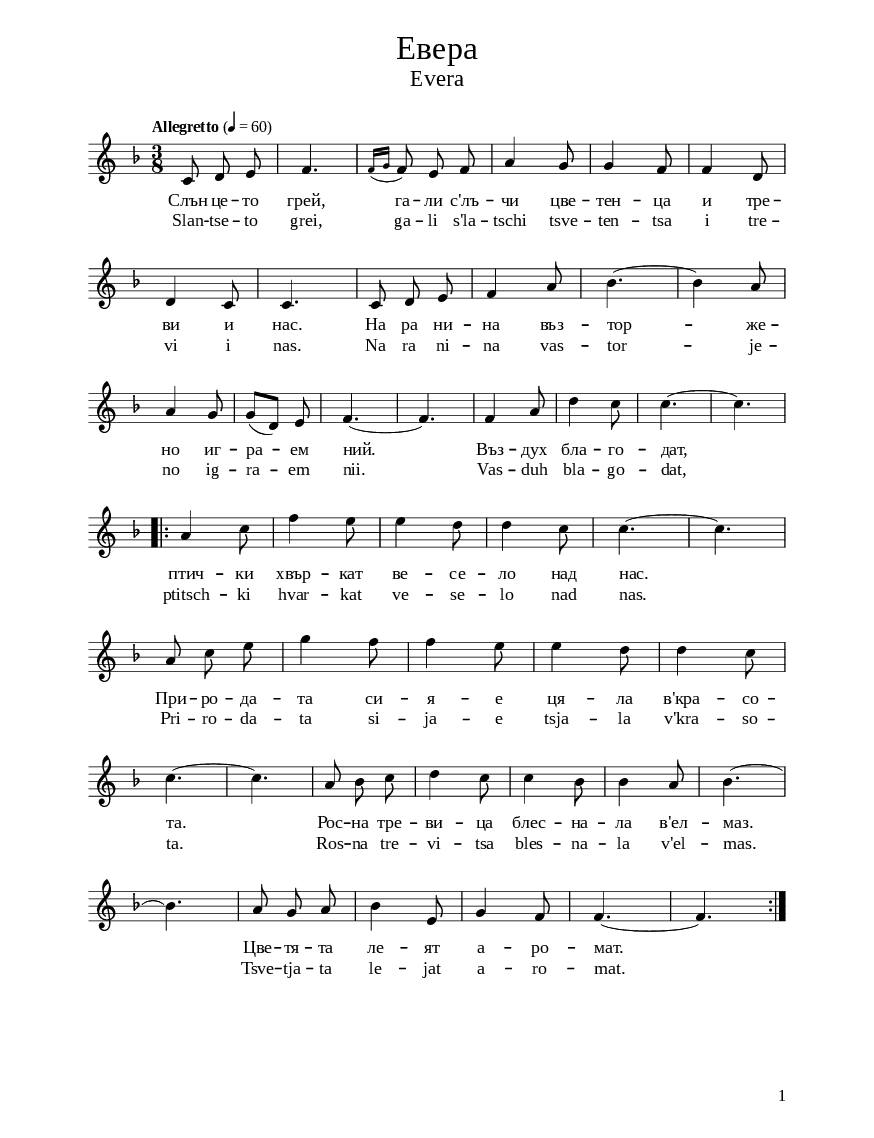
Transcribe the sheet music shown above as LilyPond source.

\version "2.20.0"

\paper {
  #(set-paper-size "a5")
}

\bookpart {
  \paper {
    print-all-headers = ##t
    print-page-number = ##t
    print-first-page-number = ##t

    % put page numbers on the bottom
    oddHeaderMarkup = \markup ""
    evenHeaderMarkup = \markup ""
    oddFooterMarkup = \markup
    \fill-line {
      ""
      \on-the-fly #print-page-number-check-first \fromproperty #'page:page-number-string
    }
    evenFooterMarkup = \markup
    \fill-line {
      \on-the-fly #print-page-number-check-first \fromproperty #'page:page-number-string
      ""
    }

    left-margin = 1.5\cm
    right-margin = 1.5\cm
    top-margin = 1.6\cm
    bottom-margin = 1.2\cm
    ragged-bottom = ##t % do not spread the staves to fill the whole vertical space

    % change lyrics and titles font (affects notes also)
    fonts =
    #(make-pango-font-tree
      "Times New Roman"
      "DejaVu Sans"
      "DejaVu Sans Mono"
      (/ (* staff-height pt) 3.6))

    % change distance between staves
    system-system-spacing =
    #'((basic-distance . 12)
       (minimum-distance . 6)
       (padding . 1)
       (stretchability . 12))
  }

  \header {
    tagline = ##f
  }

  \score{
    \layout {
      indent = 0.0\cm % remove first line indentation
      %ragged-last = ##t % do not spread last line to fill the whole space
      \context {
        \Score
        \omit BarNumber %remove bar numbers
      } % context

      \context {
        % change staff size
        \Staff
        fontSize = #+0 % affects notes size only
        \override StaffSymbol #'staff-space = #(magstep -3)
        \override StaffSymbol #'thickness = #0.5
        \override BarLine #'hair-thickness = #1
        %\override StaffSymbol #'ledger-line-thickness = #'(0 . 0)
      }

      \context {
        % adjust space between staff and lyrics and between the two lyric lines
        \Lyrics
        \override VerticalAxisGroup.nonstaff-relatedstaff-spacing = #'((basic-distance . 4.5))
        \override VerticalAxisGroup.nonstaff-nonstaff-spacing = #'((minimum-distance . 2))
      }
    } % layout

    \new Voice \absolute{
      \clef treble
      \key f \major
      \time 3/8
      \tempo \markup {
        % make tempo note smaller
        \concat {
          "Allegretto" \normal-text { " (" }
          \teeny \general-align #Y #DOWN \note #"4" #0.8
          \normal-text { " = 60)" }
        }
      }
      \autoBeamOff

      c'8  d'8  e'8 | % 2
      f'4. | % 3
      \grace {  f'16 ( [  g'16 ] }  f'8 )  e'8
      f'8 | % 4
      a'4  g'8 | % 5
      g'4  f'8 | % 6
      f'4  d'8 \break | % 7
      d'4  c'8 | % 8
      c'4. | % 9
      c'8  d'8  e'8 |
      f'4  a'8 | % 11
      bes'4. ~ | % 12
      bes'4  a'8 \break | % 13
      a'4  g'8 | % 14
      g'8 ( [  d'8 ) ]  e'8 | % 15
      f'4. ~ | % 16
      f'4. | % 17
      f'4  a'8 | % 18
      d''4 c''8 | % 19
      c''4. ~ |
      c''4. \break \repeat volta 2 {
        | % 21
        a'4 c''8 | % 22
        f''4 e''8 | % 23
        e''4 d''8 | % 24
        d''4 c''8 | % 25
        c''4. ~ | % 26
        c''4. \break | % 27
        a'8 c''8 e''8 | % 28
        g''4 f''8 | % 29
        f''4 e''8 |
        e''4 d''8 | % 31
        d''4 c''8 \break | % 32
        c''4. ~ | % 33
        c''4. | % 34
        a'8 bes'8 c''8 | % 35
        d''4 c''8 | % 36
        c''4 bes'8 | % 37
        bes'4  a'8 | % 38
        bes'4. ~ \break | % 39
        bes'4. |
        a'8  g'8  a'8 | % 41
        bes'4  e'8 | % 42
        g'4  f'8 | % 43
        f'4. ~ | % 44
        f'4.
      }
    }

    \addlyrics {
      Слън -- це -- то грей,   га --
      ли с'лъ -- чи цве -- тен -- ца и
      тре -- ви и нас. На ра ни --
      на въз -- тор -- же -- но иг --
      ра -- ем ний.  Въз -- дух
      бла -- го -- дат,  птич -- ки
      хвър -- кат ве -- се -- ло над нас.
      При -- ро -- да -- та си -- я -- е
      ця -- ла в'кра -- со -- та.  Рос --
      на тре -- ви -- ца блес -- на -- ла
      в'ел -- маз. Цве -- тя -- та ле --
      ят а -- ро -- мат.
    }
    \addlyrics {
        Slan -- tse -- to grei,   ga --
      li s'la -- tschi tsve -- ten -- tsa i
      tre -- vi i nas. Na ra ni --
      na vas -- tor -- je -- no ig --
      ra -- em nii.  Vas -- duh
      bla -- go -- dat,  ptitsch -- ki
      hvar -- kat ve -- se -- lo nad nas.
      Pri -- ro -- da -- ta si -- ja -- e
      tsja -- la v'kra -- so -- ta.  Ros --
      na tre -- vi -- tsa bles -- na -- la
      v'el -- mas. Tsve -- tja -- ta le --
      jat a -- ro -- mat.}

      \header {
        title = \markup \column \normal-text \fontsize #2.5 {
          \center-align
          \line { Евера }
          \vspace #-0.6
          \center-align
          \line \fontsize #-3 { Evera}
          \vspace #-0.8
          \center-align
          \line \fontsize #-3 { " " }
        }
      }

      \midi{}

    } % score
    \pageBreak

    % include foreign translation(s) of the song
    \version "2.20.0"

\markup \fill-line { \fontsize #6 "Evera" }
\markup \null
\markup \null
\markup \fontsize #+2.5 {
  \hspace #10
  \override #'(baseline-skip . 2)

  \column {
    \line { " " }


    \line { " "Die Sonne scheint, }
    \line { " " sie streichelt die Blümchen, die Gräser und uns.}
    \line { " " In der Früh tanzen wir mit Begeisterung. }
    \line { " " Luft und Segen, die Vöglein fliegen fröhlich über uns.}
    \line { " " Das mit Tau bedeckten Gräschen glänzen in Diamanten,}
    \line { " " die Blümen verbreiten ihren Duft.}




  }
}


  } % bookpart
